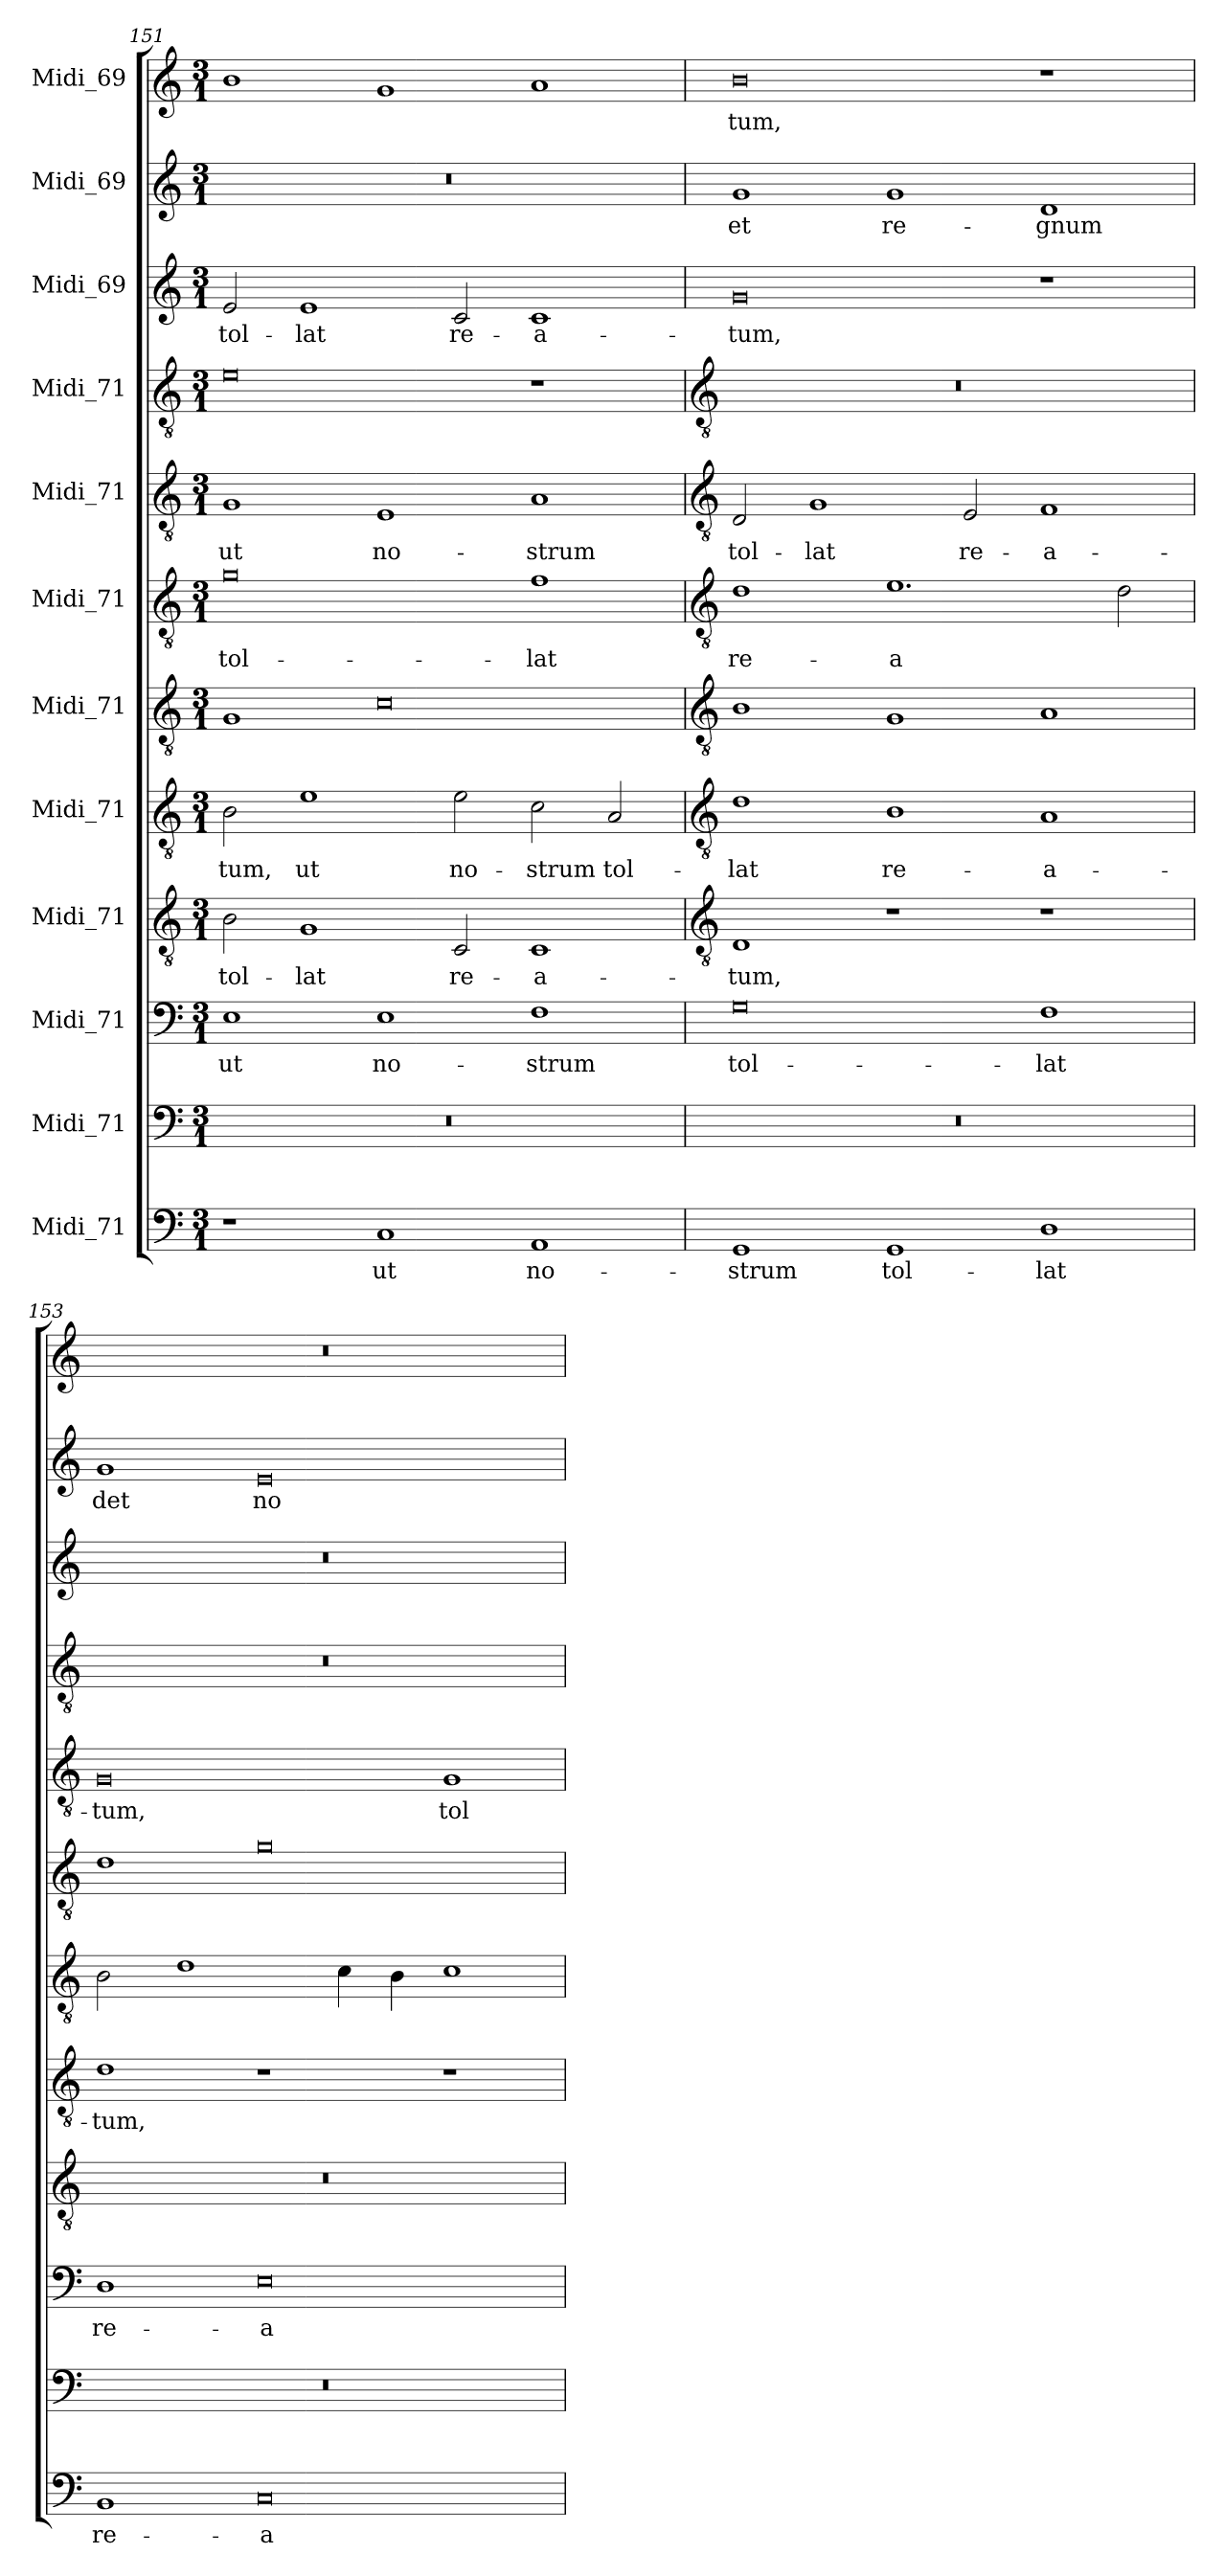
**kern	**text	**kern	**kern	**text	**kern	**text	**kern	**text	**kern	**kern	**text	**kern	**text	**kern	**kern	**text	**kern	**text	**kern	**text
*part12	*part12	*part11	*part10	*part10	*part9	*part9	*part8	*part8	*part7	*part6	*part6	*part5	*part5	*part4	*part3	*part3	*part2	*part2	*part1	*part1
*staff12	*staff12	*staff11	*staff10	*staff10	*staff9	*staff9	*staff8	*staff8	*staff7	*staff6	*staff6	*staff5	*staff5	*staff4	*staff3	*staff3	*staff2	*staff2	*staff1	*staff1
*I"Midi_71	*	*I"Midi_71	*I"Midi_71	*	*I"Midi_71	*	*I"Midi_71	*	*I"Midi_71	*I"Midi_71	*	*I"Midi_71	*	*I"Midi_71	*I"Midi_69	*	*I"Midi_69	*	*I"Midi_69	*
*clefF4	*	*clefF4	*clefF4	*	*clefGv2	*	*clefGv2	*	*clefGv2	*clefGv2	*	*clefGv2	*	*clefGv2	*clefG2	*	*clefG2	*	*clefG2	*
*k[]	*	*k[]	*k[]	*	*k[]	*	*k[]	*	*k[]	*k[]	*	*k[]	*	*k[]	*k[]	*	*k[]	*	*k[]	*
*C:	*	*C:	*C:	*	*C:	*	*C:	*	*C:	*C:	*	*C:	*	*C:	*C:	*	*C:	*	*C:	*
*M3/1	*	*M3/1	*M3/1	*	*M3/1	*	*M3/1	*	*M3/1	*M3/1	*	*M3/1	*	*M3/1	*M3/1	*	*M3/1	*	*M3/1	*
=151	=151	=151	=151	=151	=151	=151	=151	=151	=151	=151	=151	=151	=151	=151	=151	=151	=151	=151	=151	=151
!	!	!LO:N:vis=0	!	!LO:LY:b	!	!LO:LY:b	!	!LO:LY:b	!	!	!LO:LY:b	!	!LO:LY:b	!	!	!LO:LY:b	!LO:N:vis=0	!	!	!
1r	.	0.r	1E	ut	2B	tol-	2B	-tum,	1G	0g	tol-	1G	ut	0e	2e	tol-	0.r	.	1b	.
!	!	!	!	!	!	!LO:LY:b	!	!LO:LY:b	!	!	!	!	!	!	!	!LO:LY:b	!	!	!	!
.	.	.	.	.	1G	-lat	1e	ut	.	.	.	.	.	.	1e	-lat	.	.	.	.
!	!LO:LY:b	!	!	!LO:LY:b	!	!	!	!	!	!	!	!	!LO:LY:b	!	!	!	!	!	!	!
1C	ut	.	1E	no-	.	.	.	.	0c	.	.	1E	no-	.	.	.	.	.	1g	.
!	!	!	!	!	!	!LO:LY:b	!	!LO:LY:b	!	!	!	!	!	!	!	!LO:LY:b	!	!	!	!
.	.	.	.	.	2C	re-	2e	no-	.	.	.	.	.	.	2c	re-	.	.	.	.
!	!LO:LY:b	!	!	!LO:LY:b	!	!LO:LY:b	!	!LO:LY:b	!	!	!LO:LY:b	!	!LO:LY:b	!	!	!LO:LY:b	!	!	!	!
1AA	no-	.	1F	-strum	1C	-a-	2c	-strum	.	1f	-lat	1A	-strum	1r	1c	-a-	.	.	1a	.
!	!	!	!	!	!	!	!	!LO:LY:b	!	!	!	!	!	!	!	!	!	!	!	!
.	.	.	.	.	.	.	2A	tol-	.	.	.	.	.	.	.	.	.	.	.	.
!!LO:LB:g=z
=152	=152	=152	=152	=152	=152	=152	=152	=152	=152	=152	=152	=152	=152	=152	=152	=152	=152	=152	=152	=152
*	*	*	*	*	*clefGv2	*	*clefGv2	*	*clefGv2	*clefGv2	*	*clefGv2	*	*clefGv2	*	*	*	*	*	*
!	!LO:LY:b	!LO:N:vis=0	!	!LO:LY:b	!	!LO:LY:b	!	!LO:LY:b	!	!	!LO:LY:b	!	!LO:LY:b	!LO:N:vis=0	!	!LO:LY:b	!	!LO:LY:b	!	!LO:LY:b
1GG	-strum	0.r	0G	tol-	1D	-tum,	1d	-lat	1B	1d	re-	2D	tol-	0.r	0g	-tum,	1g	et	0b	tum,
!	!	!	!	!	!	!	!	!	!	!	!	!	!LO:LY:b	!	!	!	!	!	!	!
.	.	.	.	.	.	.	.	.	.	.	.	1G	-lat	.	.	.	.	.	.	.
!	!LO:LY:b	!	!	!	!	!	!	!LO:LY:b	!	!	!LO:LY:b	!	!	!	!	!	!	!LO:LY:b	!	!
1GG	tol-	.	.	.	1r	.	1B	re-	1G	1.e	-a	.	.	.	.	.	1g	re-	.	.
!	!	!	!	!	!	!	!	!	!	!	!	!	!LO:LY:b	!	!	!	!	!	!	!
.	.	.	.	.	.	.	.	.	.	.	.	2E	re-	.	.	.	.	.	.	.
!	!LO:LY:b	!	!	!LO:LY:b	!	!	!	!LO:LY:b	!	!	!	!	!LO:LY:b	!	!	!	!	!LO:LY:b	!	!
1D	-lat	.	1F	-lat	1r	.	1A	-a-	1A	.	.	1F	-a-	.	1r	.	1d	-gnum	1r	.
.	.	.	.	.	.	.	.	.	.	2d	.	.	.	.	.	.	.	.	.	.
=153	=153	=153	=153	=153	=153	=153	=153	=153	=153	=153	=153	=153	=153	=153	=153	=153	=153	=153	=153	=153
!	!LO:LY:b	!LO:N:vis=0	!	!LO:LY:b	!LO:N:vis=0	!	!	!LO:LY:b	!	!	!	!	!LO:LY:b	!LO:N:vis=0	!LO:N:vis=0	!	!	!LO:LY:b	!LO:N:vis=0	!
1BB	re-	0.r	1D	re-	0.r	.	1d	-tum,	2B	1d	.	0G	-tum,	0.r	0.r	.	1g	det	0.r	.
.	.	.	.	.	.	.	.	.	1d	.	.	.	.	.	.	.	.	.	.	.
!	!LO:LY:b	!	!	!LO:LY:b	!	!	!	!	!	!	!	!	!	!	!	!	!	!LO:LY:b	!	!
0C	-a	.	0E	-a-	.	.	1r	.	.	0g	.	.	.	.	.	.	0e	no-	.	.
.	.	.	.	.	.	.	.	.	4c	.	.	.	.	.	.	.	.	.	.	.
.	.	.	.	.	.	.	.	.	4B	.	.	.	.	.	.	.	.	.	.	.
!	!	!	!	!	!	!	!	!	!	!	!	!	!LO:LY:b	!	!	!	!	!	!	!
.	.	.	.	.	.	.	1r	.	1c	.	.	1G	tol-	.	.	.	.	.	.	.
=	=	=	=	=	=	=	=	=	=	=	=	=	=	=	=	=	=	=	=	=
*-	*-	*-	*-	*-	*-	*-	*-	*-	*-	*-	*-	*-	*-	*-	*-	*-	*-	*-	*-	*-
